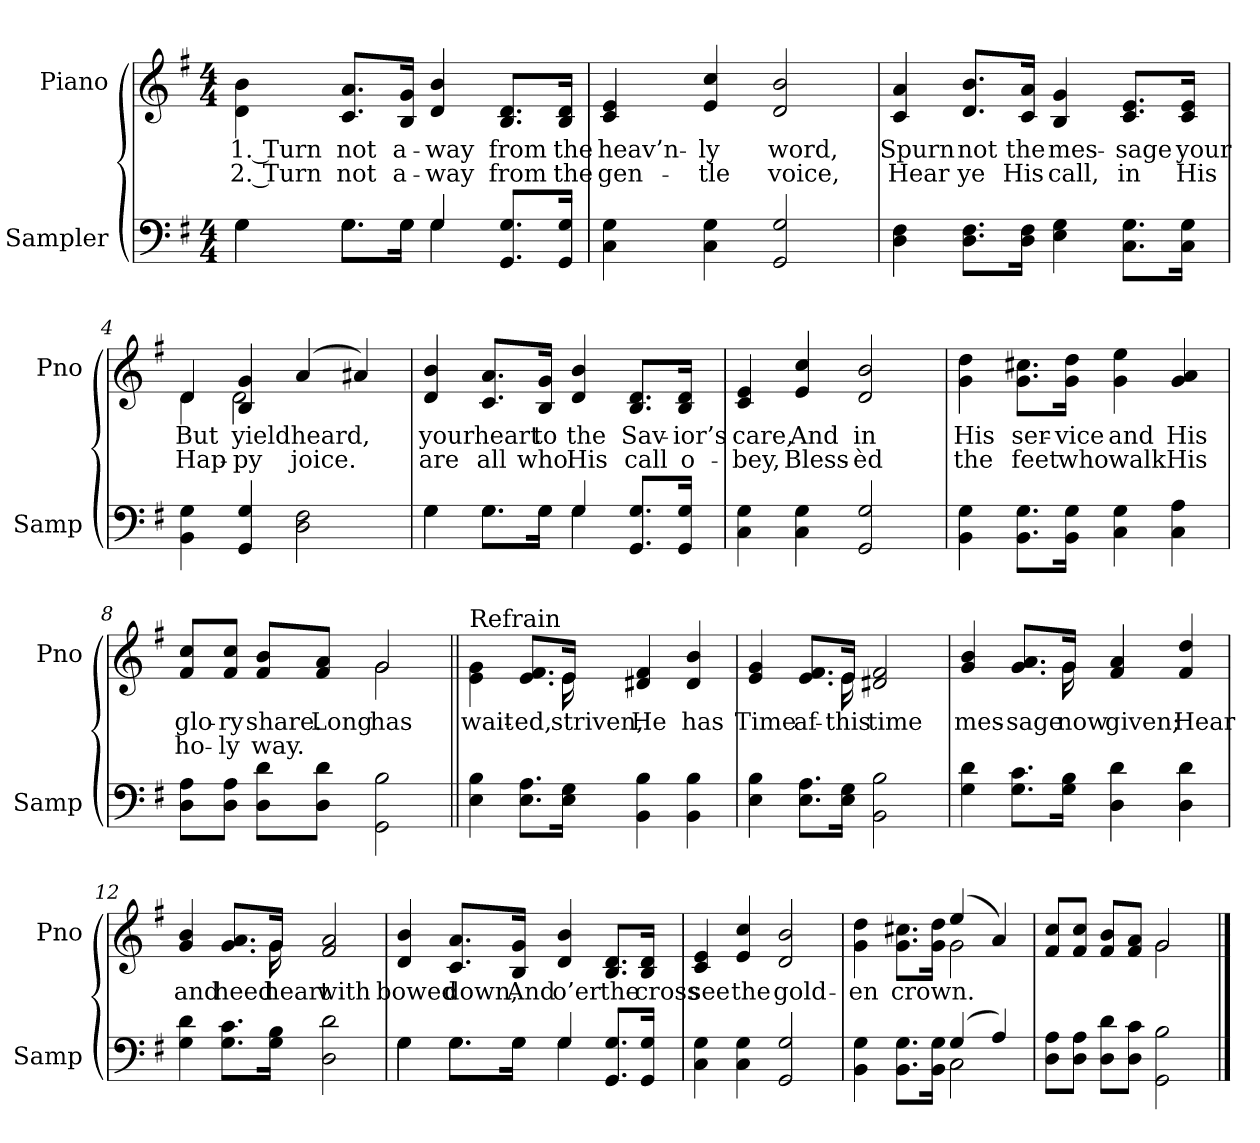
**kern	**kern	**text	**text
*part2	*part1	*part1	*part1
*staff2	*staff1	*staff1	*staff1
*I"Sampler	*I"Piano	*	*
*I'Samp	*I'Pno	*	*
*clefF4	*clefG2	*	*
*k[f#]	*k[f#]	*	*
*G:	*G:	*	*
*M4/4	*M4/4	*	*
=1	=1	=1	=1
*^	*	*	*
4G\	4G	4d\ 4b\	1. Turn	2. Turn
8.G\L	8.G\L	8.c/ 8.a/L	not	not
16G\Jk	16G\Jk	16B/ 16g/Jk	a-	a-
4G/	4G	4d 4b	-way	-way
8.GG/ 8.G/L	4ryy	8.B/ 8.d/L	from	from
16GG/ 16G/Jk	.	16B/ 16d/Jk	the	the
*v	*v	*	*	*
=2	=2	=2	=2
4C 4G	4c 4e	heav’n-	gen-
4C 4G	4e 4cc	-ly	-tle
2GG 2G	2d 2b	word,	voice,
=3	=3	=3	=3
4D 4F#	4c 4a	Spurn	Hear
8.D\ 8.F#\L	8.d/ 8.b/L	not	ye
16D\ 16F#\Jk	16c/ 16a/Jk	the	His
4E 4G	4B 4g	mes-	call,
8.C\ 8.G\L	8.c/ 8.e/L	-sage	in
16C\ 16G\Jk	16c/ 16e/Jk	your	His
=4	=4	=4	=4
*	*^	*	*
4BB 4G	4d/	4d	But	Hap-
4GG 4G	4B 4g	2d	yield	-py
2D 2F#	(4a/	.	heard,	-joice.
.	4a#X/)	4ryy	.	.
*	*v	*v	*	*
=5	=5	=5	=5
*^	*	*	*
4G\	4G	4d 4b	your	are
8.G\L	8.G\L	8.c/ 8.a/L	heart	all
16G\Jk	16G\Jk	16B/ 16g/Jk	to	who
4G/	4G	4d 4b	the	His
8.GG/ 8.G/L	4ryy	8.B/ 8.d/L	Sav-	call
16GG/ 16G/Jk	.	16B/ 16d/Jk	-ior’s	o-
*v	*v	*	*	*
=6	=6	=6	=6
4C 4G	4c 4e	care,	-bey,
4C 4G	4e 4cc	And	Bless-
2GG 2G	2d 2b	in	-èd
=7	=7	=7	=7
4BB 4G	4g 4dd	His	the
8.BB\ 8.G\L	8.g\ 8.cc#X\L	ser-	feet
16BB\ 16G\Jk	16g\ 16dd\Jk	-vice	who
4C 4G	4g 4ee	and	walk
4C 4A	4g 4a	His	His
=8	=8	=8	=8
*	*^	*	*
8D\ 8A\L	8f#/ 8cc/L	2ryy	glo-	ho-
8D\ 8A\J	8f#/ 8cc/J	.	-ry	-ly
8D\ 8d\L	8f#/ 8b/L	.	share.	way.
8D\ 8d\J	8f#/ 8a/J	.	Long	.
2GG 2B	2g/	2g	has	.
=9||	=9||	=9||	=9||	=9||
!	!LO:TX:t=Refrain	!	!	!
4E 4B	4e\ 4g\	4..ryy	wait-	.
8.E\ 8.A\L	8.e/ 8.f#/L	.	-ed,	.
16E\ 16G\Jk	16e/Jk	16e	striven,	.
4BB 4B	4d#X 4f#	2ryy	He	.
4BB 4B	4d# 4b	.	has	.
=10	=10	=10	=10	=10
4E 4B	4e 4g	4..ryy	Time	.
8.E\ 8.A\L	8.e/ 8.f#/L	.	af-	.
16E\ 16G\Jk	16e/Jk	16e	this	.
2BB 2B	2d#X 2f#	2ryy	time	.
=11	=11	=11	=11	=11
4G 4d	4g 4b	4..ryy	mes-	.
8.G\ 8.c\L	8.g/ 8.a/L	.	-sage	.
16G\ 16B\Jk	16g/Jk	16g	now	.
4D 4d	4f# 4a	2ryy	given;	.
4D 4d	4f# 4dd	.	Hear	.
=12	=12	=12	=12	=12
4G 4d	4g 4b	4..ryy	and	.
8.G\ 8.c\L	8.g/ 8.a/L	.	heed	.
16G\ 16B\Jk	16g/Jk	16g	heart	.
2D 2d	2f# 2a	2ryy	with	.
*	*v	*v	*	*
=13	=13	=13	=13
*^	*	*	*
4G\	4G	4d 4b	bowed	.
8.G\L	8.G\L	8.c/ 8.a/L	down,	.
16G\Jk	16G\Jk	16B/ 16g/Jk	And	.
4G/	4G	4d 4b	o’er	.
8.GG/ 8.G/L	4ryy	8.B/ 8.d/L	the	.
16GG/ 16G/Jk	.	16B/ 16d/Jk	cross	.
*v	*v	*	*	*
=14	=14	=14	=14
4C 4G	4c 4e	see	.
4C 4G	4e 4cc	the	.
2GG 2G	2d 2b	gold-	.
=15	=15	=15	=15
*^	*^	*	*
4BB 4G	2ryy	4g 4dd	2ryy	-en	.
8.BB\ 8.G\L	.	8.g\ 8.cc#X\L	.	crown.	.
16BB\ 16G\Jk	.	16g\ 16dd\Jk	.	.	.
(4G/	2C	(4ee/	2g	.	.
4A/)	.	4a/)	.	.	.
*v	*v	*	*	*	*
=16	=16	=16	=16	=16
8D\ 8A\L	8f#/ 8cc/L	2ryy	.	.
8D\ 8A\J	8f#/ 8cc/J	.	.	.
8D\ 8d\L	8f#/ 8b/L	.	.	.
8D\ 8c\J	8f#/ 8a/J	.	.	.
2GG 2B	2g/	2g	.	.
*	*v	*v	*	*
==	==	==	==
*-	*-	*-	*-
